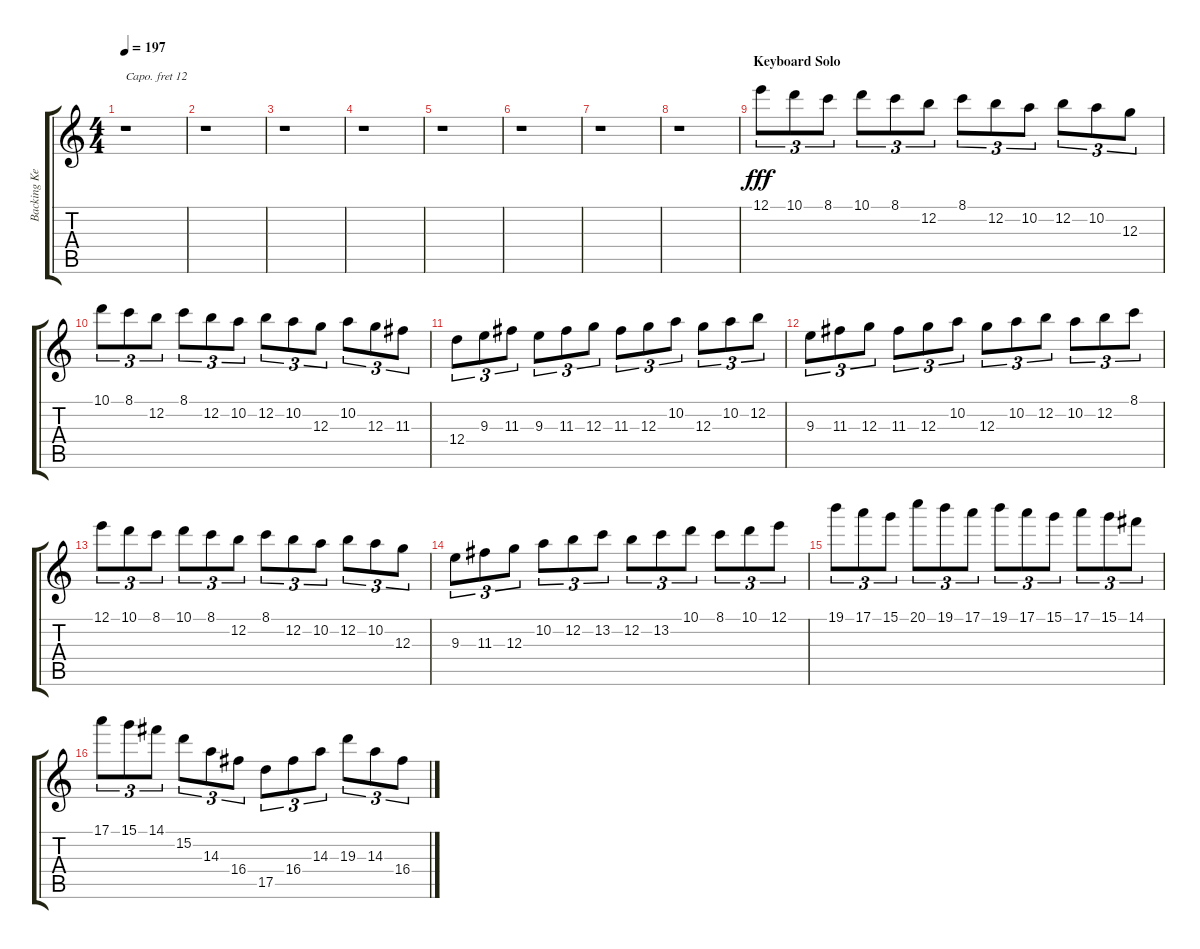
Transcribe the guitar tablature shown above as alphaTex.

\track ("Backing Keyboards" "Backing Ke") {instrument lead2sawtooth}
\staff {score tabs}
\capo 12
\tuning (E4 B3 G3 D3 A2 E2) {hide}
\ts (4 4)
\tempo 197
\clef g2
\ks c
r.1{dy f} |
r.1 |
r.1 |
r.1 |
r.1 |
r.1 |
r.1 |
r.1 |
\section ("" "Keyboard Solo")
12.1.8{tu (3 2) dy fff} 10.1.8{tu (3 2)} 8.1.8{tu (3 2)} 10.1.8{tu (3 2)} 8.1.8{tu (3 2)} 12.2.8{tu (3 2)} 8.1.8{tu (3 2)} 12.2.8{tu (3 2)} 10.2.8{tu (3 2)} 12.2.8{tu (3 2)} 10.2.8{tu (3 2)} 12.3.8{tu (3 2)} |
10.1.8{tu (3 2)} 8.1.8{tu (3 2)} 12.2.8{tu (3 2)} 8.1.8{tu (3 2)} 12.2.8{tu (3 2)} 10.2.8{tu (3 2)} 12.2.8{tu (3 2)} 10.2.8{tu (3 2)} 12.3.8{tu (3 2)} 10.2.8{tu (3 2)} 12.3.8{tu (3 2)} 11.3.8{tu (3 2)} |
12.4.8{tu (3 2)} 9.3.8{tu (3 2)} 11.3.8{tu (3 2)} 9.3.8{tu (3 2)} 11.3.8{tu (3 2)} 12.3.8{tu (3 2)} 11.3.8{tu (3 2)} 12.3.8{tu (3 2)} 10.2.8{tu (3 2)} 12.3.8{tu (3 2)} 10.2.8{tu (3 2)} 12.2.8{tu (3 2)} |
9.3.8{tu (3 2)} 11.3.8{tu (3 2)} 12.3.8{tu (3 2)} 11.3.8{tu (3 2)} 12.3.8{tu (3 2)} 10.2.8{tu (3 2)} 12.3.8{tu (3 2)} 10.2.8{tu (3 2)} 12.2.8{tu (3 2)} 10.2.8{tu (3 2)} 12.2.8{tu (3 2)} 8.1.8{tu (3 2)} |
12.1.8{tu (3 2)} 10.1.8{tu (3 2)} 8.1.8{tu (3 2)} 10.1.8{tu (3 2)} 8.1.8{tu (3 2)} 12.2.8{tu (3 2)} 8.1.8{tu (3 2)} 12.2.8{tu (3 2)} 10.2.8{tu (3 2)} 12.2.8{tu (3 2)} 10.2.8{tu (3 2)} 12.3.8{tu (3 2)} |
9.3.8{tu (3 2)} 11.3.8{tu (3 2)} 12.3.8{tu (3 2)} 10.2.8{tu (3 2)} 12.2.8{tu (3 2)} 13.2.8{tu (3 2)} 12.2.8{tu (3 2)} 13.2.8{tu (3 2)} 10.1.8{tu (3 2)} 8.1.8{tu (3 2)} 10.1.8{tu (3 2)} 12.1.8{tu (3 2)} |
19.1.8{tu (3 2)} 17.1.8{tu (3 2)} 15.1.8{tu (3 2)} 20.1.8{tu (3 2)} 19.1.8{tu (3 2)} 17.1.8{tu (3 2)} 19.1.8{tu (3 2)} 17.1.8{tu (3 2)} 15.1.8{tu (3 2)} 17.1.8{tu (3 2)} 15.1.8{tu (3 2)} 14.1.8{tu (3 2)} |
17.1.8{tu (3 2)} 15.1.8{tu (3 2)} 14.1.8{tu (3 2)} 15.2.8{tu (3 2)} 14.3.8{tu (3 2)} 16.4.8{tu (3 2)} 17.5.8{tu (3 2)} 16.4.8{tu (3 2)} 14.3.8{tu (3 2)} 19.3.8{tu (3 2)} 14.3.8{tu (3 2)} 16.4.8{tu (3 2)}
